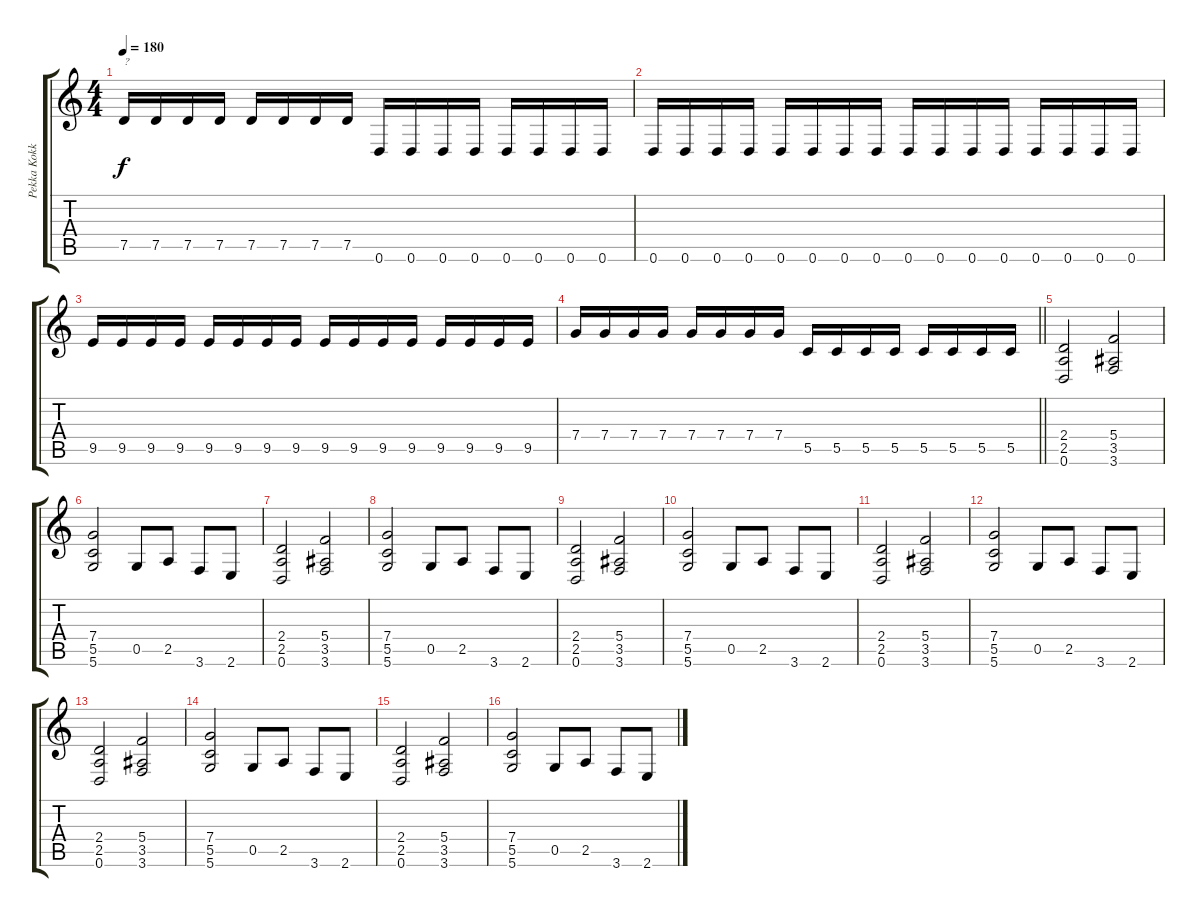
\track ("Pekka Kokko - Rythm Guitar" "Pekka Kokk") {instrument distortionguitar}
\staff {score tabs}
\tuning (D4 A3 F3 C3 G2 D2) {hide}
\ts (4 4)
\tempo 180
\clef g2
\ks c
7.5.16{txt "?" dy f} 7.5.16 7.5.16 7.5.16 7.5.16 7.5.16 7.5.16 7.5.16 0.6.16 0.6.16 0.6.16 0.6.16 0.6.16 0.6.16 0.6.16 0.6.16 |
0.6.16 0.6.16 0.6.16 0.6.16 0.6.16 0.6.16 0.6.16 0.6.16 0.6.16 0.6.16 0.6.16 0.6.16 0.6.16 0.6.16 0.6.16 0.6.16 |
9.5.16 9.5.16 9.5.16 9.5.16 9.5.16 9.5.16 9.5.16 9.5.16 9.5.16 9.5.16 9.5.16 9.5.16 9.5.16 9.5.16 9.5.16 9.5.16 |
\barLineRight lightlight
7.4.16 7.4.16 7.4.16 7.4.16 7.4.16 7.4.16 7.4.16 7.4.16 5.5.16 5.5.16 5.5.16 5.5.16 5.5.16 5.5.16 5.5.16 5.5.16 |
\section ("" "")
(2.4 2.5 0.6).2 (5.4 3.5 3.6).2 |
(7.4 5.5 5.6).2 0.5.8 2.5.8 3.6.8 2.6.8 |
(2.4 2.5 0.6).2 (5.4 3.5 3.6).2 |
(7.4 5.5 5.6).2 0.5.8 2.5.8 3.6.8 2.6.8 |
(2.4 2.5 0.6).2 (5.4 3.5 3.6).2 |
(7.4 5.5 5.6).2 0.5.8 2.5.8 3.6.8 2.6.8 |
(2.4 2.5 0.6).2 (5.4 3.5 3.6).2 |
(7.4 5.5 5.6).2 0.5.8 2.5.8 3.6.8 2.6.8 |
(2.4 2.5 0.6).2 (5.4 3.5 3.6).2 |
(7.4 5.5 5.6).2 0.5.8 2.5.8 3.6.8 2.6.8 |
(2.4 2.5 0.6).2 (5.4 3.5 3.6).2 |
(7.4 5.5 5.6).2 0.5.8 2.5.8 3.6.8 2.6.8
